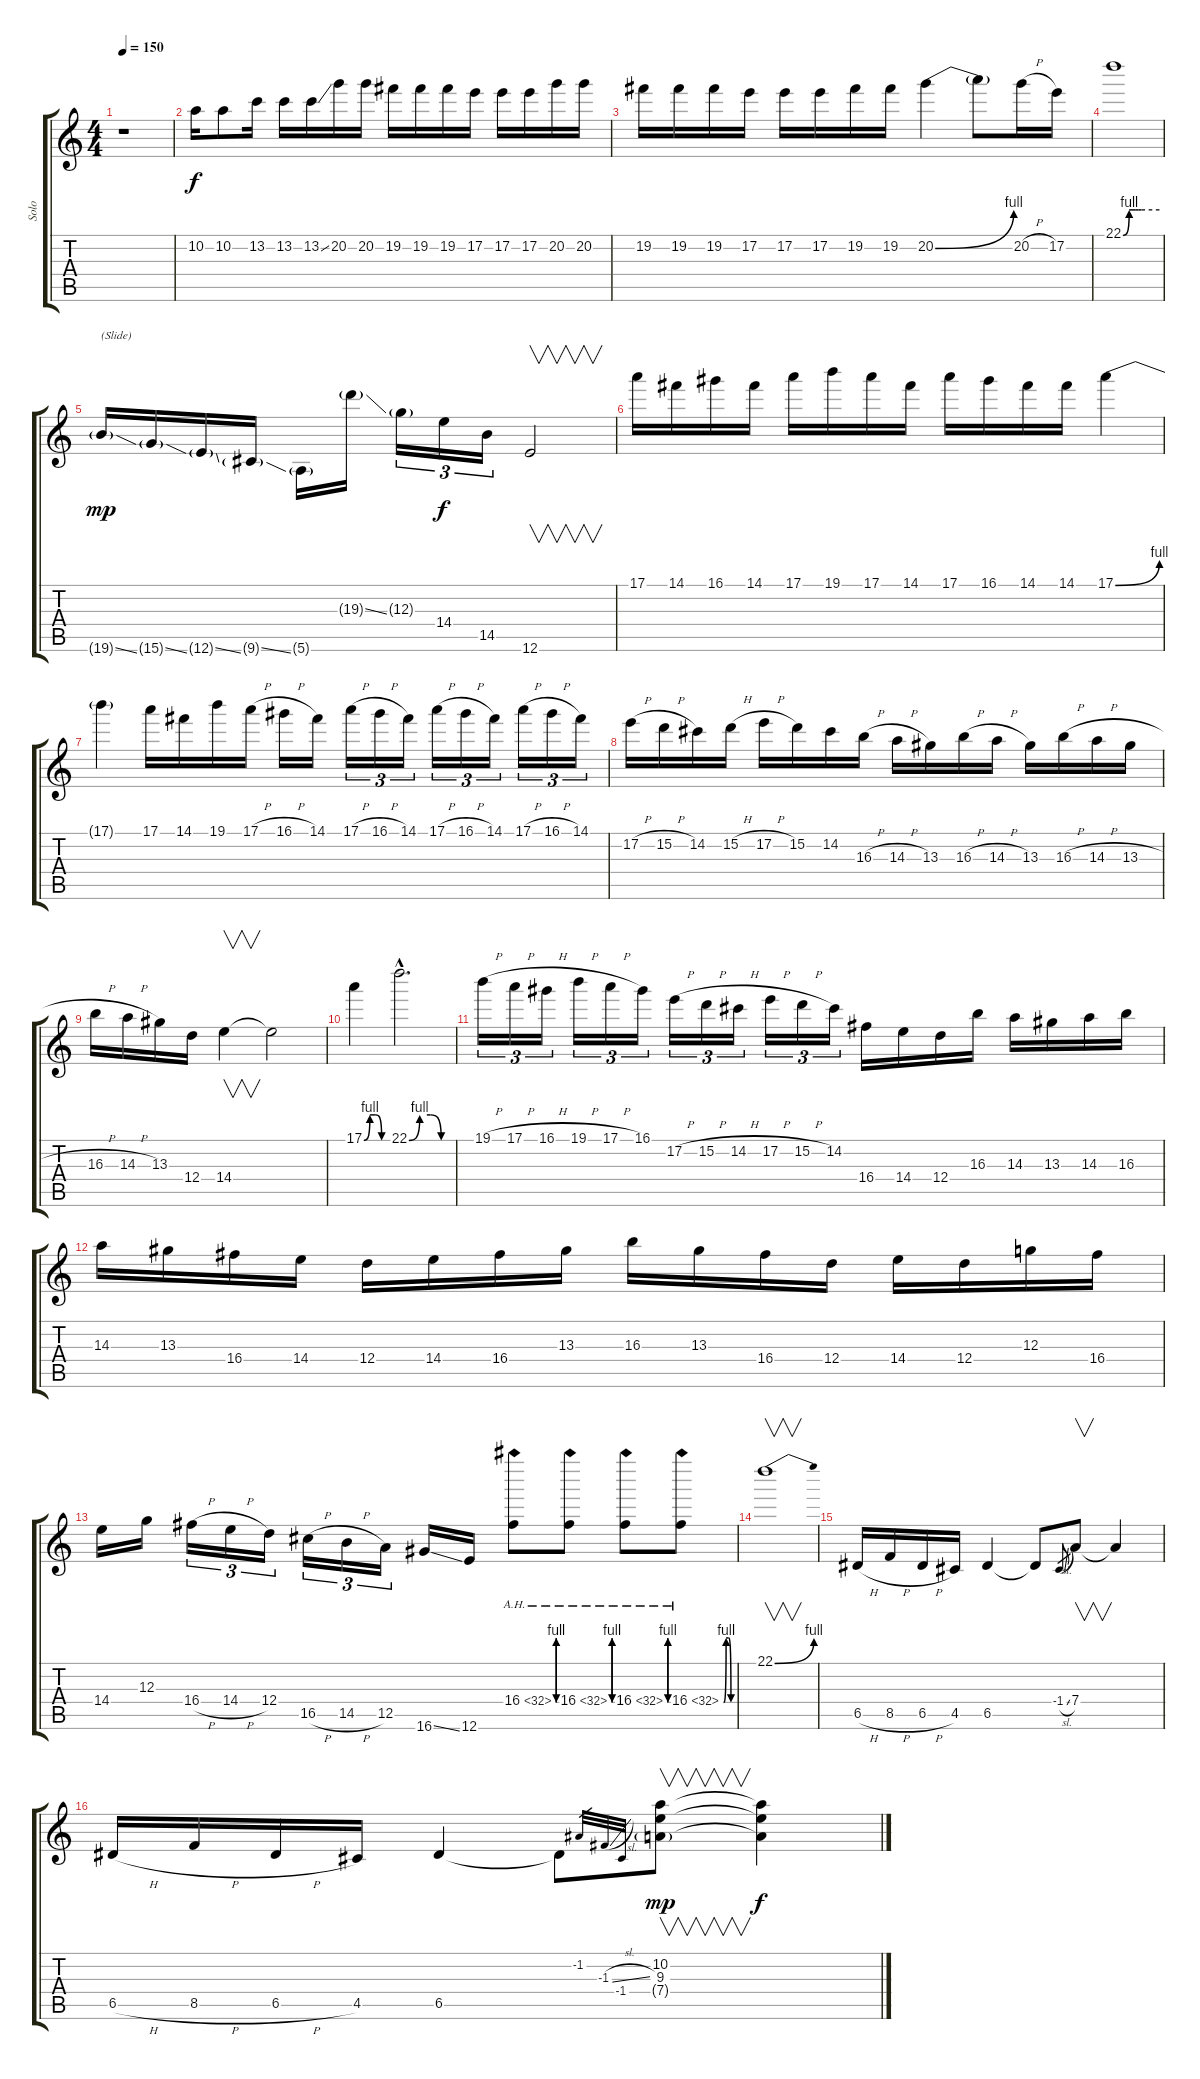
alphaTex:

\track ("Solo" "Solo") {instrument overdrivenguitar}
\staff {score tabs}
\tuning (E4 B3 G3 D3 A2 E2) {hide}
\ts (4 4)
\tempo 150
\clef g2
\ks c
r.1{dy f} |
10.2.16 10.2.8 13.2.16 13.2.16 13.2{ss}.16 20.2.16 20.2.16 19.2.16 19.2.16 19.2.16 17.2.16 17.2.16 17.2.16 20.2.16 20.2.16 |
19.2.16 19.2.16 19.2.16 17.2.16 17.2.16 17.2.16 19.2.16 19.2.16 20.2{be (bend 0 0 60 4)}.4 20.2{t}.8 20.2{h}.16 17.2.16 |
22.1{be (custom 0 0 10 4 20 4 25 4 30 4 60 4)}.1 |
19.6{ss g}.16{txt "(Slide)" dy mp} 15.6{ss g}.16 12.6{ss g}.16 9.6{ss g}.16 5.6{g}.16 19.3{ss g}.16 12.3{g}.16{tu (3 2)} 14.4.16{tu (3 2) dy f} 14.5.16{tu (3 2)} 12.6.2{v} |
17.1.16 14.1.16 16.1.16 14.1.16 17.1.16 19.1.16 17.1.16 14.1.16 17.1.16 16.1.16 14.1.16 14.1.16 17.1{be (bend 0 0 60 4)}.4 |
17.1{t}.4 17.1.16 14.1.16 19.1.16 17.1{h}.16 16.1{h}.16 14.1.16 17.1{h}.16{tu (3 2)} 16.1{h}.16{tu (3 2)} 14.1.16{tu (3 2)} 17.1{h}.16{tu (3 2)} 16.1{h}.16{tu (3 2)} 14.1.16{tu (3 2)} 17.1{h}.16{tu (3 2)} 16.1{h}.16{tu (3 2)} 14.1.16{tu (3 2)} |
17.2{h}.16 15.2{h}.16 14.2.16 15.2{h}.16 17.2{h}.16 15.2.16 14.2.16 16.3{h}.16 14.3{h}.16 13.3.16 16.3{h}.16 14.3{h}.16 13.3.16 16.3{h}.16 14.3{h}.16 13.3{h}.16 |
16.3{h}.16 14.3{h}.16 13.3.16 12.4.16 14.4.4{v} 14.4{t}.2 |
17.1{be (custom 0 0 15 4 30 4 45 0 60 0)}.4 22.1{be (custom 0 0 15 4 30 4 45 0 60 0) hac}.2{d} |
19.1{h}.16{tu (3 2)} 17.1{h}.16{tu (3 2)} 16.1{h}.16{tu (3 2)} 19.1{h}.16{tu (3 2)} 17.1{h}.16{tu (3 2)} 16.1.16{tu (3 2)} 17.2{h}.16{tu (3 2)} 15.2{h}.16{tu (3 2)} 14.2{h}.16{tu (3 2)} 17.2{h}.16{tu (3 2)} 15.2{h}.16{tu (3 2)} 14.2.16{tu (3 2)} 16.4.16 14.4.16 12.4.16 16.3.16 14.3.16 13.3.16 14.3.16 16.3.16 |
14.3.16 13.3.16 16.4.16 14.4.16 12.4.16 14.4.16 16.4.16 13.3.16 16.3.16 13.3.16 16.4.16 12.4.16 14.4.16 12.4.16 12.3.16 16.4.16 |
14.4.16 12.3.16 16.4{h}.16{tu (3 2)} 14.4{h}.16{tu (3 2)} 12.4.16{tu (3 2)} 16.5{h}.16{tu (3 2)} 14.5{h}.16{tu (3 2)} 12.5.16{tu (3 2)} 16.6{ss}.16 12.6.16 16.4{be (custom 0 0 15 4 30 4 45 0 60 0) ah 16}.8 16.4{be (custom 0 0 15 4 30 4 45 0 60 0) ah 16}.8 16.4{be (custom 0 0 15 4 30 4 45 0 60 0) ah 16}.8 16.4{be (custom 0 0 15 4 30 4 45 0 60 0) ah 16}.8 |
22.1{be (bend 0 0 60 4)}.1{v} |
6.5{h}.16 8.5{h}.16 6.5{h}.16 4.5.16 6.5.4 6.5{t}.8 -1.4{sl}.8{gr} 7.4.8{v} 7.4{t}.4 |
6.5{h}.16 8.5{h}.16 6.5{h}.16 4.5.16 6.5.4 6.5{t}.8 -1.2.32{gr} -1.3{sl}.32{gr} -1.4.32{gr} (10.2 9.3 7.4{g}).8{v dy mp} (10.2{t} 9.3{t} 7.4{t}).4{dy f}
